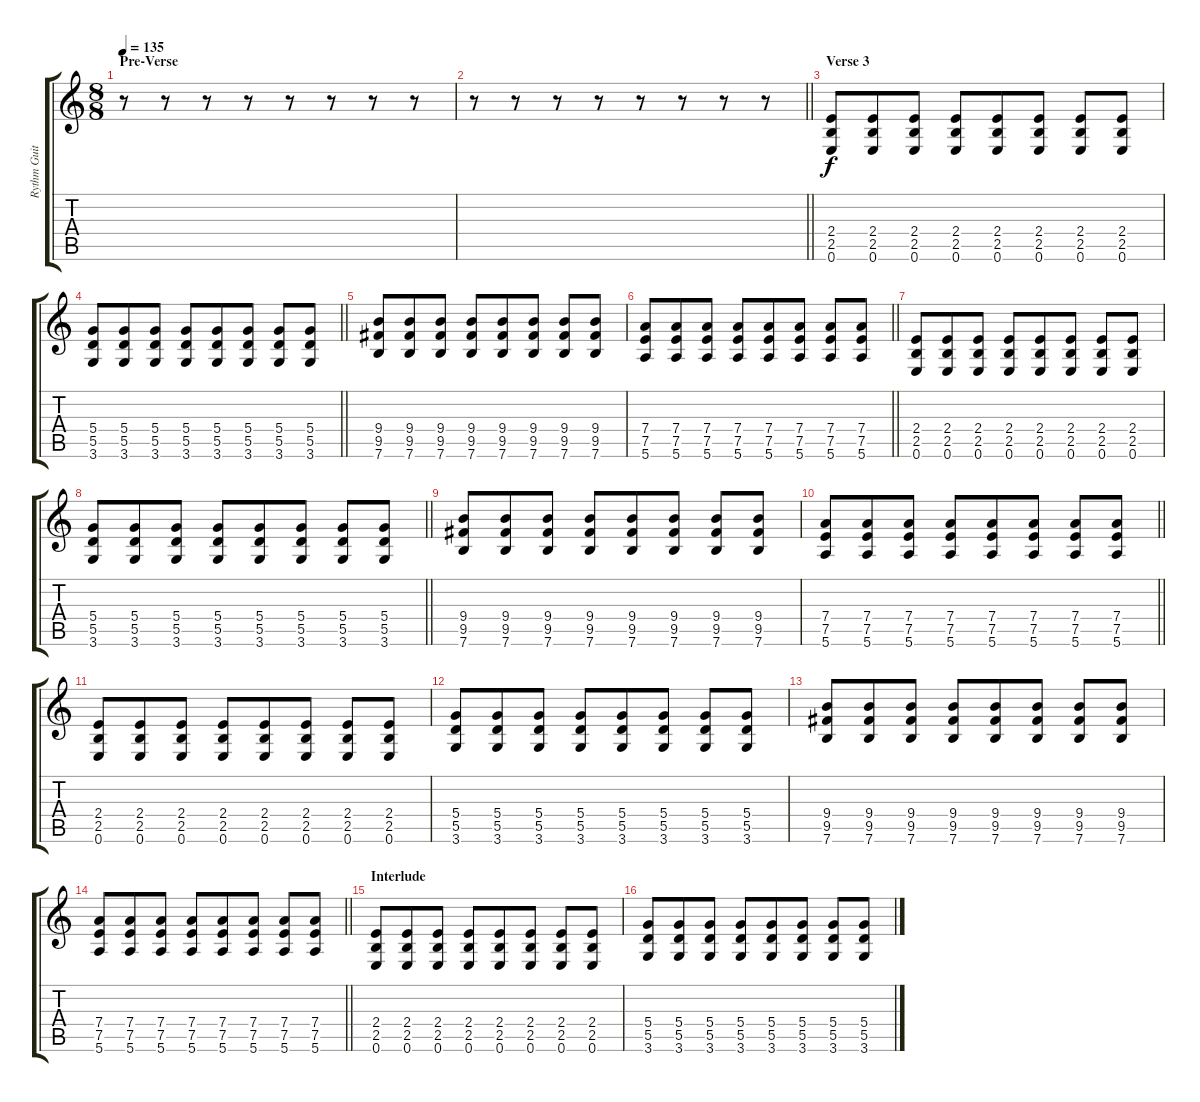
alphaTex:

\track ("Rythm Guitar" "Rythm Guit") {instrument electricguitarclean}
\staff {score tabs}
\tuning (E4 B3 G3 D3 A2 E2) {hide}
\ts (8 8)
\section ("" "Pre-Verse")
\tempo 135
\clef g2
\ks c
r.8{dy fff} r.8 r.8 r.8 r.8 r.8 r.8 r.8 |
\barLineRight lightlight
r.8 r.8 r.8 r.8 r.8 r.8 r.8 r.8 |
\section ("" "Verse 3")
(2.4 2.5 0.6).8{dy f} (2.4 2.5 0.6).8 (2.4 2.5 0.6).8 (2.4 2.5 0.6).8 (2.4 2.5 0.6).8 (2.4 2.5 0.6).8 (2.4 2.5 0.6).8 (2.4 2.5 0.6).8 |
\barLineRight lightlight
(5.4 5.5 3.6).8 (5.4 5.5 3.6).8 (5.4 5.5 3.6).8 (5.4 5.5 3.6).8 (5.4 5.5 3.6).8 (5.4 5.5 3.6).8 (5.4 5.5 3.6).8 (5.4 5.5 3.6).8 |
(9.4 9.5 7.6).8 (9.4 9.5 7.6).8 (9.4 9.5 7.6).8 (9.4 9.5 7.6).8 (9.4 9.5 7.6).8 (9.4 9.5 7.6).8 (9.4 9.5 7.6).8 (9.4 9.5 7.6).8 |
\barLineRight lightlight
(7.4 7.5 5.6).8 (7.4 7.5 5.6).8 (7.4 7.5 5.6).8 (7.4 7.5 5.6).8 (7.4 7.5 5.6).8 (7.4 7.5 5.6).8 (7.4 7.5 5.6).8 (7.4 7.5 5.6).8 |
(2.4 2.5 0.6).8 (2.4 2.5 0.6).8 (2.4 2.5 0.6).8 (2.4 2.5 0.6).8 (2.4 2.5 0.6).8 (2.4 2.5 0.6).8 (2.4 2.5 0.6).8 (2.4 2.5 0.6).8 |
\barLineRight lightlight
(5.4 5.5 3.6).8 (5.4 5.5 3.6).8 (5.4 5.5 3.6).8 (5.4 5.5 3.6).8 (5.4 5.5 3.6).8 (5.4 5.5 3.6).8 (5.4 5.5 3.6).8 (5.4 5.5 3.6).8 |
(9.4 9.5 7.6).8 (9.4 9.5 7.6).8 (9.4 9.5 7.6).8 (9.4 9.5 7.6).8 (9.4 9.5 7.6).8 (9.4 9.5 7.6).8 (9.4 9.5 7.6).8 (9.4 9.5 7.6).8 |
\barLineRight lightlight
(7.4 7.5 5.6).8 (7.4 7.5 5.6).8 (7.4 7.5 5.6).8 (7.4 7.5 5.6).8 (7.4 7.5 5.6).8 (7.4 7.5 5.6).8 (7.4 7.5 5.6).8 (7.4 7.5 5.6).8 |
(2.4 2.5 0.6).8 (2.4 2.5 0.6).8 (2.4 2.5 0.6).8 (2.4 2.5 0.6).8 (2.4 2.5 0.6).8 (2.4 2.5 0.6).8 (2.4 2.5 0.6).8 (2.4 2.5 0.6).8 |
(5.4 5.5 3.6).8 (5.4 5.5 3.6).8 (5.4 5.5 3.6).8 (5.4 5.5 3.6).8 (5.4 5.5 3.6).8 (5.4 5.5 3.6).8 (5.4 5.5 3.6).8 (5.4 5.5 3.6).8 |
(9.4 9.5 7.6).8 (9.4 9.5 7.6).8 (9.4 9.5 7.6).8 (9.4 9.5 7.6).8 (9.4 9.5 7.6).8 (9.4 9.5 7.6).8 (9.4 9.5 7.6).8 (9.4 9.5 7.6).8 |
\barLineRight lightlight
(7.4 7.5 5.6).8 (7.4 7.5 5.6).8 (7.4 7.5 5.6).8 (7.4 7.5 5.6).8 (7.4 7.5 5.6).8 (7.4 7.5 5.6).8 (7.4 7.5 5.6).8 (7.4 7.5 5.6).8 |
\section ("" "Interlude")
(2.4 2.5 0.6).8 (2.4 2.5 0.6).8 (2.4 2.5 0.6).8 (2.4 2.5 0.6).8 (2.4 2.5 0.6).8 (2.4 2.5 0.6).8 (2.4 2.5 0.6).8 (2.4 2.5 0.6).8 |
(5.4 5.5 3.6).8 (5.4 5.5 3.6).8 (5.4 5.5 3.6).8 (5.4 5.5 3.6).8 (5.4 5.5 3.6).8 (5.4 5.5 3.6).8 (5.4 5.5 3.6).8 (5.4 5.5 3.6).8
